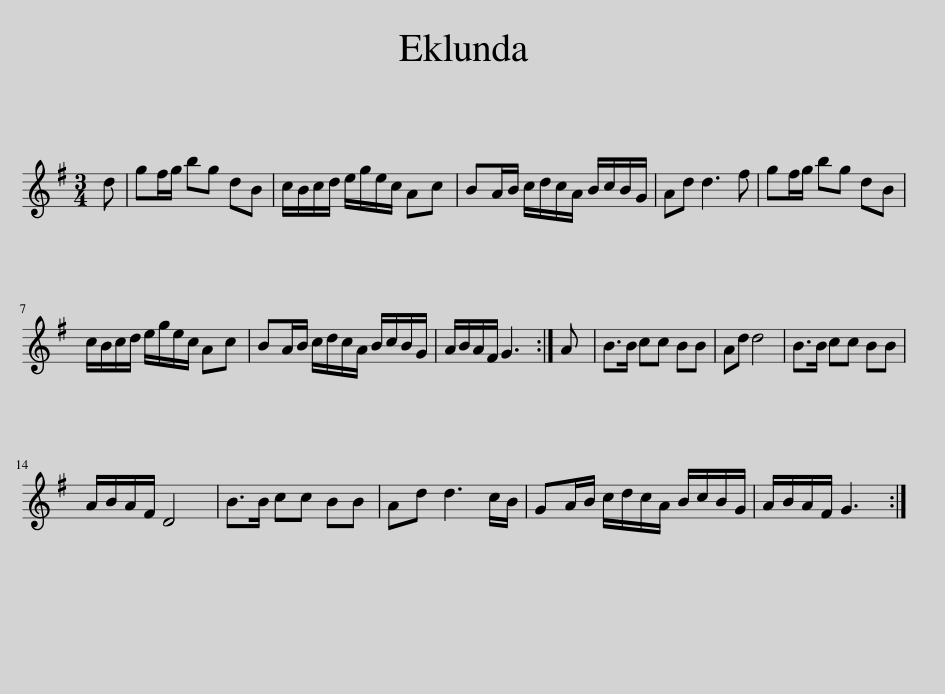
X:1
L:1/8
M:3/4
I:linebreak $
K:G
V:1 treble
V:1
 d | gf/g/ bg dB | c/B/c/d/ e/g/e/c/ Ac | BA/B/ c/d/c/A/ B/c/B/G/ | Ad d3 f | %5
 gf/g/ bg dB |$ c/B/c/d/ e/g/e/c/ Ac | BA/B/ c/d/c/A/ B/c/B/G/ | A/B/A/F/ G3 :| A | %10
 B>B cc BB | Ad d4 | B>B cc BB |$ A/B/A/F/ D4 | B>B cc BB | %15
 Ad d3 c/B/ | GA/B/ c/d/c/A/ B/c/B/G/ | A/B/A/F/ G3 :| %18
